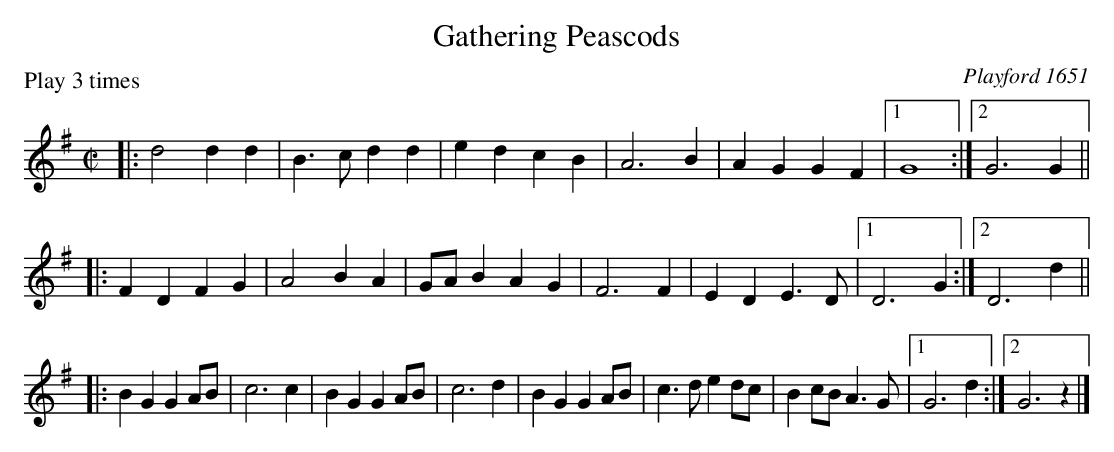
X:1
T:Gathering Peascods
O:Playford 1651
O:1650
P:Play 3 times
M:C|
L:1/4
K:G
|: d2dd | B>cdd | edcB | A3B | AGGF |1 G4 :|2 G3G ||
|: FDFG | A2BA | G/2A/2 BAG | F3F | EDE>D |1 D3G :|2 D3d ||
|: BGG A/2B/2 | c3c | BGG A/2B/2 | c3d | BGG A/2B/2 | c>de d/2c/2 | B c/2B/2 A>G |1 G3d :|2 G3 z |]
